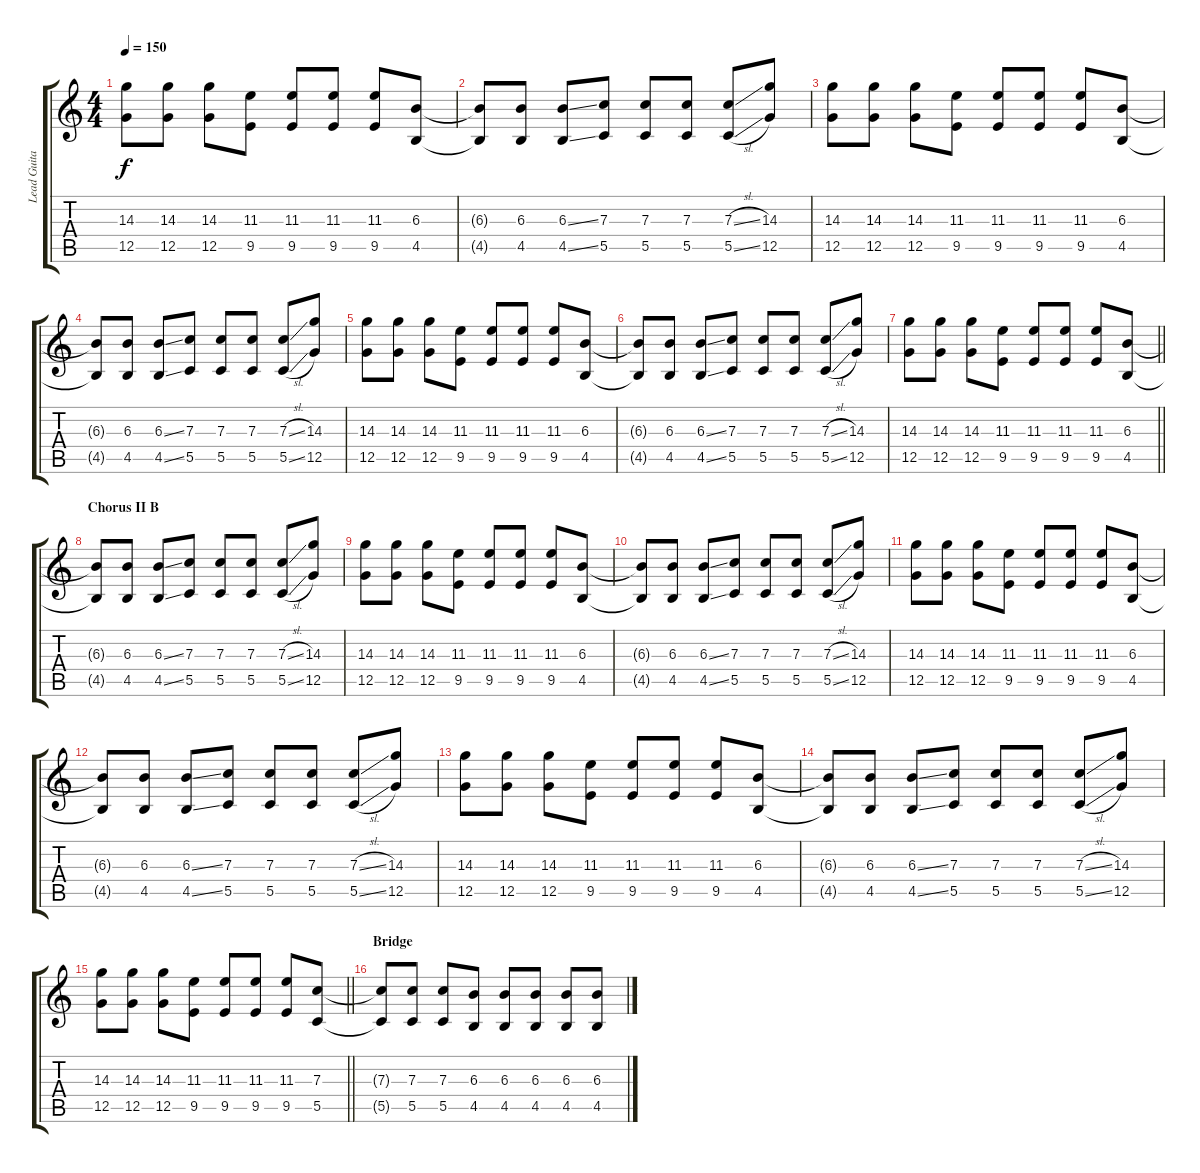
\track ("Lead Guitar" "Lead Guita") {instrument distortionguitar}
\staff {score tabs}
\tuning (D4 A3 F3 C3 G2 C2) {hide}
\ts (4 4)
\tempo 150
\clef g2
\ks c
(14.3 12.5).8{dy f} (14.3 12.5).8 (14.3 12.5).8 (11.3 9.5).8 (11.3 9.5).8 (11.3 9.5).8 (11.3 9.5).8 (6.3 4.5).8 |
(6.3{t} 4.5{t}).8 (6.3 4.5).8 (6.3{ss} 4.5{ss}).8 (7.3 5.5).8 (7.3 5.5).8 (7.3 5.5).8 (7.3{sl} 5.5{sl}).8 (14.3 12.5).8 |
(14.3 12.5).8 (14.3 12.5).8 (14.3 12.5).8 (11.3 9.5).8 (11.3 9.5).8 (11.3 9.5).8 (11.3 9.5).8 (6.3 4.5).8 |
(6.3{t} 4.5{t}).8 (6.3 4.5).8 (6.3{ss} 4.5{ss}).8 (7.3 5.5).8 (7.3 5.5).8 (7.3 5.5).8 (7.3{sl} 5.5{sl}).8 (14.3 12.5).8 |
(14.3 12.5).8 (14.3 12.5).8 (14.3 12.5).8 (11.3 9.5).8 (11.3 9.5).8 (11.3 9.5).8 (11.3 9.5).8 (6.3 4.5).8 |
(6.3{t} 4.5{t}).8 (6.3 4.5).8 (6.3{ss} 4.5{ss}).8 (7.3 5.5).8 (7.3 5.5).8 (7.3 5.5).8 (7.3{sl} 5.5{sl}).8 (14.3 12.5).8 |
\barLineRight lightlight
(14.3 12.5).8 (14.3 12.5).8 (14.3 12.5).8 (11.3 9.5).8 (11.3 9.5).8 (11.3 9.5).8 (11.3 9.5).8 (6.3 4.5).8 |
\section ("" "Chorus II B")
(6.3{t} 4.5{t}).8 (6.3 4.5).8 (6.3{ss} 4.5{ss}).8 (7.3 5.5).8 (7.3 5.5).8 (7.3 5.5).8 (7.3{sl} 5.5{sl}).8 (14.3 12.5).8 |
(14.3 12.5).8 (14.3 12.5).8 (14.3 12.5).8 (11.3 9.5).8 (11.3 9.5).8 (11.3 9.5).8 (11.3 9.5).8 (6.3 4.5).8 |
(6.3{t} 4.5{t}).8 (6.3 4.5).8 (6.3{ss} 4.5{ss}).8 (7.3 5.5).8 (7.3 5.5).8 (7.3 5.5).8 (7.3{sl} 5.5{sl}).8 (14.3 12.5).8 |
(14.3 12.5).8 (14.3 12.5).8 (14.3 12.5).8 (11.3 9.5).8 (11.3 9.5).8 (11.3 9.5).8 (11.3 9.5).8 (6.3 4.5).8 |
(6.3{t} 4.5{t}).8 (6.3 4.5).8 (6.3{ss} 4.5{ss}).8 (7.3 5.5).8 (7.3 5.5).8 (7.3 5.5).8 (7.3{sl} 5.5{sl}).8 (14.3 12.5).8 |
(14.3 12.5).8 (14.3 12.5).8 (14.3 12.5).8 (11.3 9.5).8 (11.3 9.5).8 (11.3 9.5).8 (11.3 9.5).8 (6.3 4.5).8 |
(6.3{t} 4.5{t}).8 (6.3 4.5).8 (6.3{ss} 4.5{ss}).8 (7.3 5.5).8 (7.3 5.5).8 (7.3 5.5).8 (7.3{sl} 5.5{sl}).8 (14.3 12.5).8 |
\barLineRight lightlight
(14.3 12.5).8 (14.3 12.5).8 (14.3 12.5).8 (11.3 9.5).8 (11.3 9.5).8 (11.3 9.5).8 (11.3 9.5).8 (7.3 5.5).8 |
\section ("" "Bridge")
(7.3{t} 5.5{t}).8 (7.3 5.5).8 (7.3 5.5).8 (6.3 4.5).8 (6.3 4.5).8 (6.3 4.5).8 (6.3 4.5).8 (6.3 4.5).8
